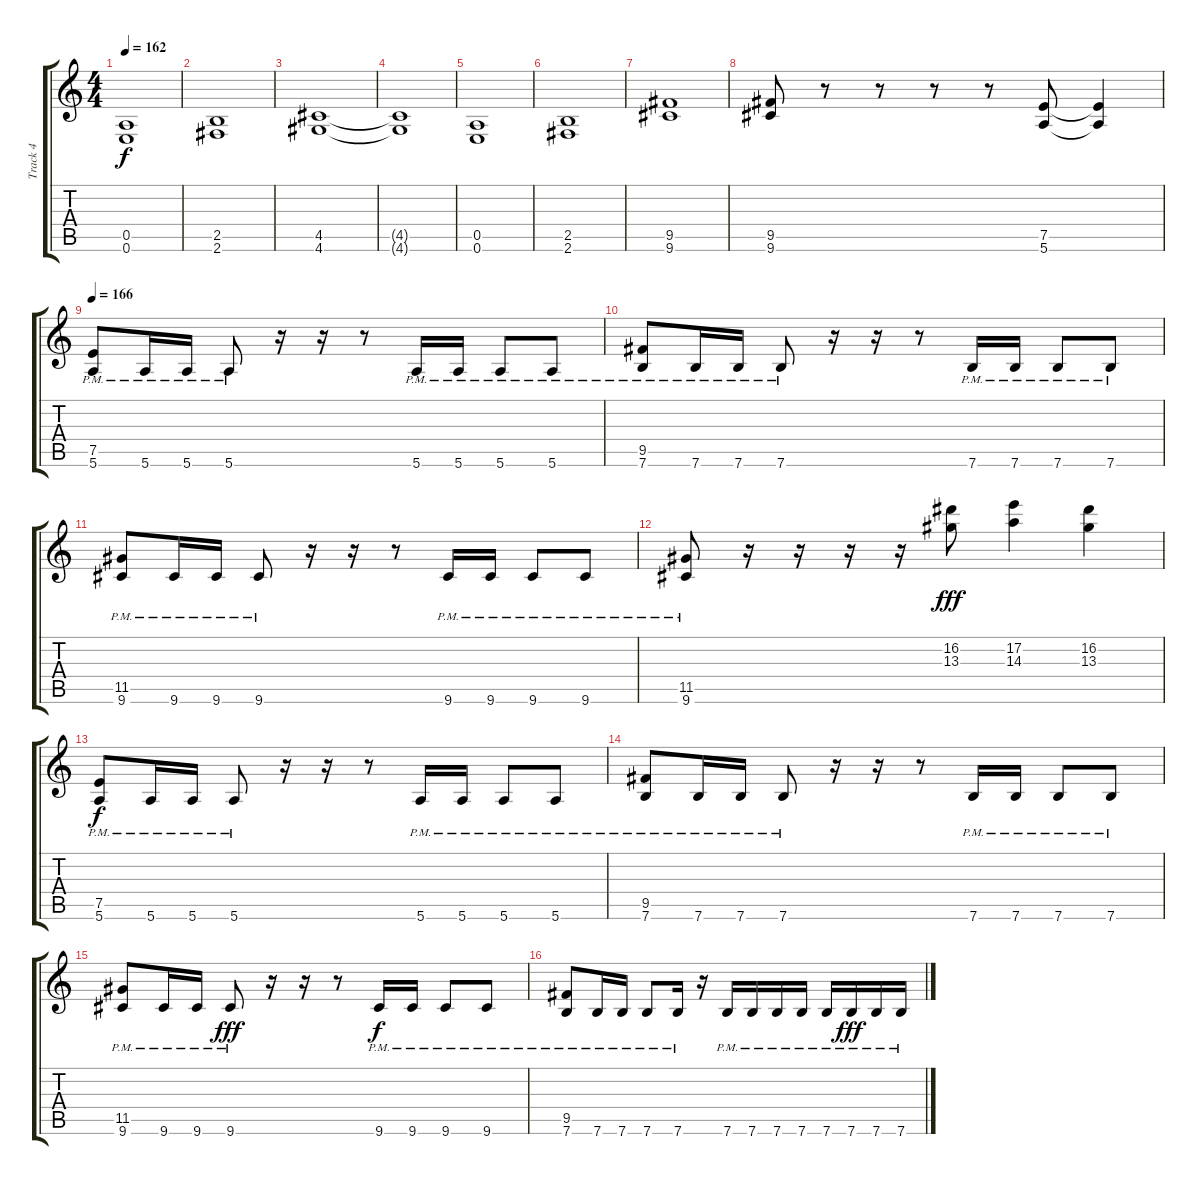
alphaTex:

\track ("Track 4" "Track 4") {instrument distortionguitar}
\staff {score tabs}
\tuning (E4 B3 G3 D3 A2 E2) {hide}
\ts (4 4)
\tempo 162
\clef g2
\ks c
(0.5 0.6).1{dy f} |
(2.5 2.6).1 |
(4.5 4.6).1 |
(4.5{t} 4.6{t}).1 |
(0.5 0.6).1 |
(2.5 2.6).1 |
(9.5 9.6).1 |
(9.5 9.6).8 r.8 r.8 r.8 r.8{volume 0} (7.5 5.6).8{volume 9} (7.5{t} 5.6{t}).4 |
\tempo 166
(7.5{pm} 5.6{pm}).8{volume 13} 5.6{pm}.16 5.6{pm}.16 5.6{pm}.8 r.16 r.16 r.8 5.6{pm}.16 5.6{pm}.16 5.6{pm}.8 5.6{pm}.8 |
(9.5{pm} 7.6{pm}).8 7.6{pm}.16 7.6{pm}.16 7.6{pm}.8 r.16 r.16 r.8 7.6{pm}.16 7.6{pm}.16 7.6{pm}.8 7.6{pm}.8 |
(11.5{pm} 9.6{pm}).8 9.6{pm}.16 9.6{pm}.16 9.6{pm}.8 r.16 r.16 r.8 9.6{pm}.16 9.6{pm}.16 9.6{pm}.8 9.6{pm}.8 |
(11.5{pm} 9.6{pm}).8 r.16 r.16 r.16 r.16 (16.2 13.3).8{dy fff} (17.2 14.3).4 (16.2 13.3).4 |
(7.5{pm} 5.6{pm}).8{dy f} 5.6{pm}.16 5.6{pm}.16 5.6{pm}.8 r.16 r.16 r.8 5.6{pm}.16 5.6{pm}.16 5.6{pm}.8 5.6{pm}.8 |
(9.5{pm} 7.6{pm}).8 7.6{pm}.16 7.6{pm}.16 7.6{pm}.8 r.16 r.16 r.8 7.6{pm}.16 7.6{pm}.16 7.6{pm}.8 7.6{pm}.8 |
(11.5{pm} 9.6{pm}).8 9.6{pm}.16 9.6{pm}.16 9.6{pm}.8{dy fff} r.16 r.16 r.8 9.6{pm}.16{dy f} 9.6{pm}.16 9.6{pm}.8 9.6{pm}.8 |
(9.5{pm} 7.6{pm}).8 7.6{pm}.16 7.6{pm}.16 7.6{pm}.8 7.6{pm}.16 r.16 7.6{pm}.16 7.6{pm}.16 7.6{pm}.16 7.6{pm}.16 7.6{pm}.16 7.6{pm}.16{dy fff} 7.6{pm}.16 7.6{pm}.16
